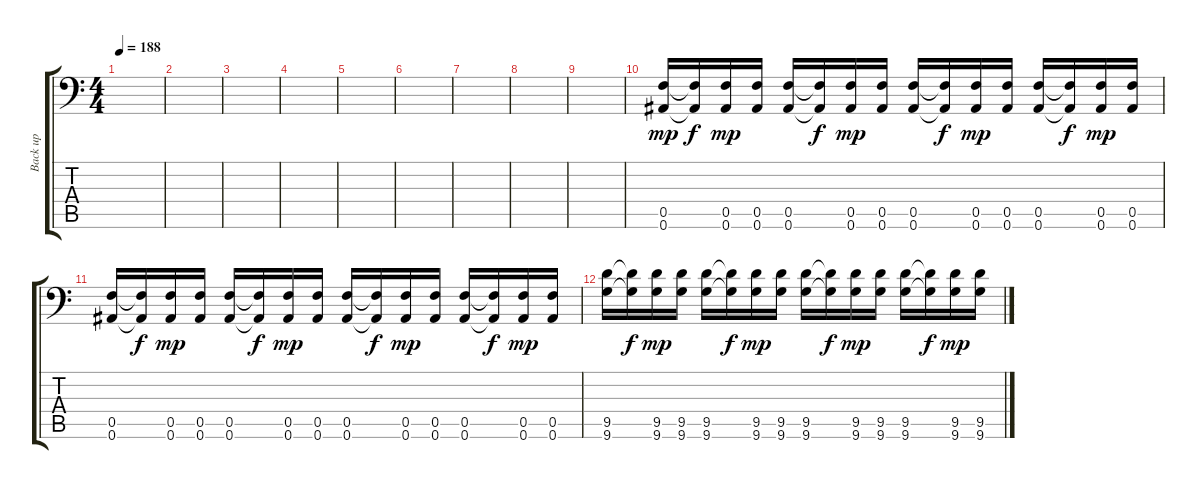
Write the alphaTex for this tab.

\track ("Back up" "Back up") {instrument distortionguitar}
\staff {score tabs}
\tuning (C4 G3 Eb3 Bb2 F2 Bb1) {hide}
\ts (4 4)
\tempo 188
\clef f4
\ks c
|
|
|
|
|
|
|
|
|
(0.5 0.6).16{dy mp} (0.5{t} 0.6{t}).16{dy f} (0.5 0.6).16{dy mp} (0.5 0.6).16 (0.5 0.6).16 (0.5{t} 0.6{t}).16{dy f} (0.5 0.6).16{dy mp} (0.5 0.6).16 (0.5 0.6).16 (0.5{t} 0.6{t}).16{dy f} (0.5 0.6).16{dy mp} (0.5 0.6).16 (0.5 0.6).16 (0.5{t} 0.6{t}).16{dy f} (0.5 0.6).16{dy mp} (0.5 0.6).16 |
(0.5 0.6).16 (0.5{t} 0.6{t}).16{dy f} (0.5 0.6).16{dy mp} (0.5 0.6).16 (0.5 0.6).16 (0.5{t} 0.6{t}).16{dy f} (0.5 0.6).16{dy mp} (0.5 0.6).16 (0.5 0.6).16 (0.5{t} 0.6{t}).16{dy f} (0.5 0.6).16{dy mp} (0.5 0.6).16 (0.5 0.6).16 (0.5{t} 0.6{t}).16{dy f} (0.5 0.6).16{dy mp} (0.5 0.6).16 |
(9.5 9.6).16 (9.5{t} 9.6{t}).16{dy f} (9.5 9.6).16{dy mp} (9.5 9.6).16 (9.5 9.6).16 (9.5{t} 9.6{t}).16{dy f} (9.5 9.6).16{dy mp} (9.5 9.6).16 (9.5 9.6).16 (9.5{t} 9.6{t}).16{dy f} (9.5 9.6).16{dy mp} (9.5 9.6).16 (9.5 9.6).16 (9.5{t} 9.6{t}).16{dy f} (9.5 9.6).16{dy mp} (9.5 9.6).16
